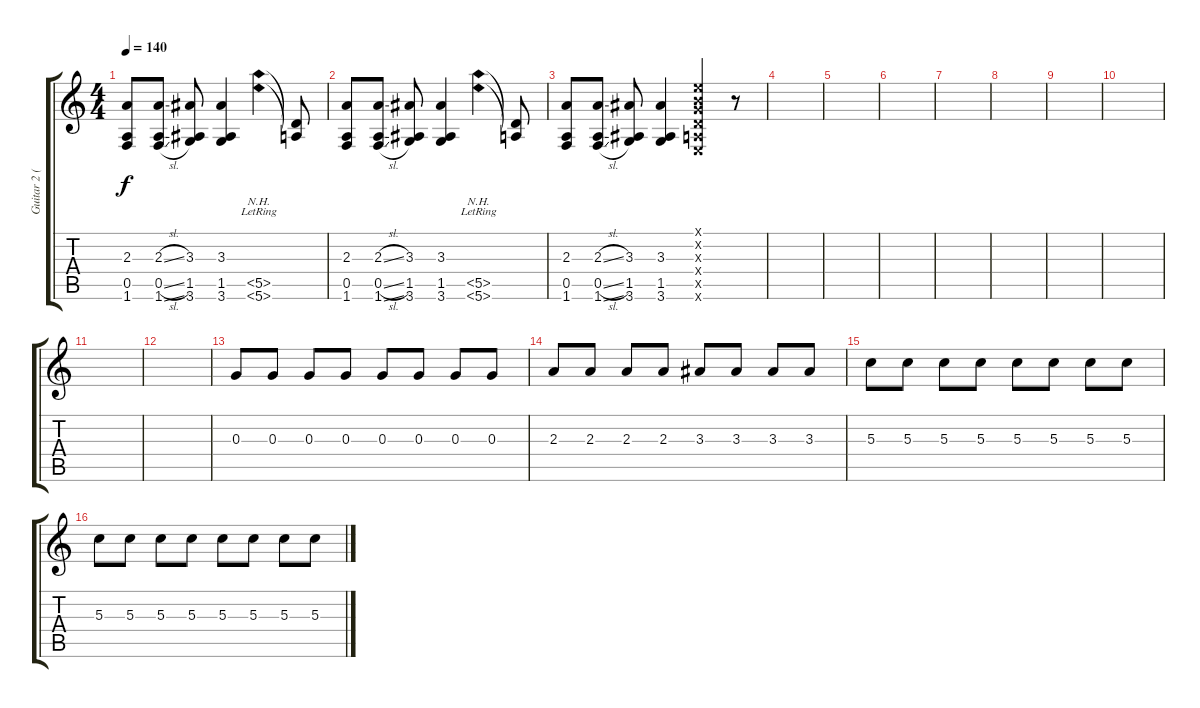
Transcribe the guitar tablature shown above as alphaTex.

\track ("Guitar 2 (Distortion)" "Guitar 2 (") {instrument distortionguitar}
\staff {score tabs}
\tuning (E4 B3 G3 D3 A2 E2) {hide}
\ts (4 4)
\tempo 140
\clef g2
\ks c
(2.3 0.5 1.6).8{dy f} (2.3{sl} 0.5{sl} 1.6{sl}).8 (3.3 1.5 3.6).8 (3.3 1.5 3.6).4 (5.5{nh lr} 5.6{nh lr}).4 (5.5{t} 5.6{t}).8 |
(2.3 0.5 1.6).8 (2.3{sl} 0.5{sl} 1.6{sl}).8 (3.3 1.5 3.6).8 (3.3 1.5 3.6).4 (5.5{nh lr} 5.6{nh lr}).4 (5.5{t} 5.6{t}).8 |
(2.3 0.5 1.6).8 (2.3{sl} 0.5{sl} 1.6{sl}).8 (3.3 1.5 3.6).8 (3.3 1.5 3.6).4 (0.1{x} 0.2{x} 0.3{x} 0.4{x} 0.5{x} 0.6{x}).4 r.8 |
|
|
|
|
|
|
|
|
|
0.3.8 0.3.8 0.3.8 0.3.8 0.3.8 0.3.8 0.3.8 0.3.8 |
2.3.8 2.3.8 2.3.8 2.3.8 3.3.8 3.3.8 3.3.8 3.3.8 |
5.3.8 5.3.8 5.3.8 5.3.8 5.3.8 5.3.8 5.3.8 5.3.8 |
5.3.8 5.3.8 5.3.8 5.3.8 5.3.8 5.3.8 5.3.8 5.3.8
